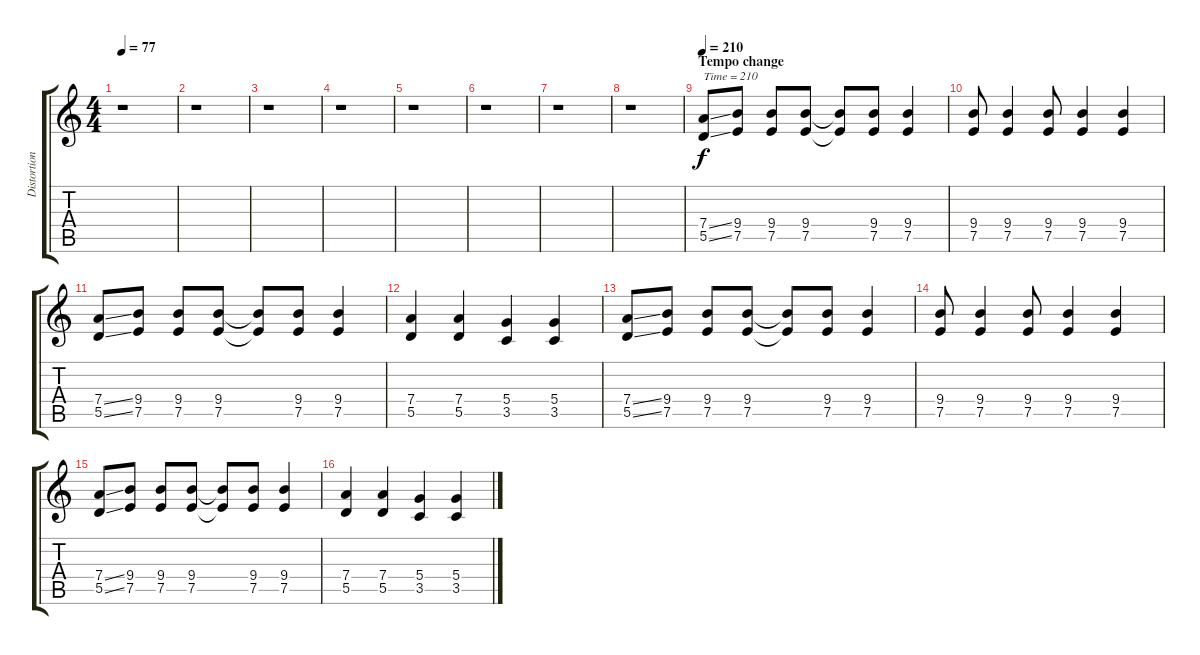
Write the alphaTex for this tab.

\track ("Distortion Guitar 2" "Distortion") {instrument distortionguitar}
\staff {score tabs}
\tuning (E4 B3 G3 D3 A2 E2) {hide}
\ts (4 4)
\tempo 77
\clef g2
\ks c
r.1{dy f} |
r.1 |
r.1 |
r.1 |
r.1 |
r.1 |
r.1 |
r.1 |
\section ("" "Tempo change")
\tempo 210
(7.4{ss} 5.5{ss}).8{txt "Time = 210"} (9.4 7.5).8 (9.4 7.5).8 (9.4 7.5).8 (9.4{t} 7.5{t}).8 (9.4 7.5).8 (9.4 7.5).4 |
(9.4 7.5).8 (9.4 7.5).4 (9.4 7.5).8 (9.4 7.5).4 (9.4 7.5).4 |
(7.4{ss} 5.5{ss}).8 (9.4 7.5).8 (9.4 7.5).8 (9.4 7.5).8 (9.4{t} 7.5{t}).8 (9.4 7.5).8 (9.4 7.5).4 |
(7.4 5.5).4 (7.4 5.5).4 (5.4 3.5).4 (5.4 3.5).4 |
(7.4{ss} 5.5{ss}).8 (9.4 7.5).8 (9.4 7.5).8 (9.4 7.5).8 (9.4{t} 7.5{t}).8 (9.4 7.5).8 (9.4 7.5).4 |
(9.4 7.5).8 (9.4 7.5).4 (9.4 7.5).8 (9.4 7.5).4 (9.4 7.5).4 |
(7.4{ss} 5.5{ss}).8 (9.4 7.5).8 (9.4 7.5).8 (9.4 7.5).8 (9.4{t} 7.5{t}).8 (9.4 7.5).8 (9.4 7.5).4 |
(7.4 5.5).4 (7.4 5.5).4 (5.4 3.5).4 (5.4 3.5).4
